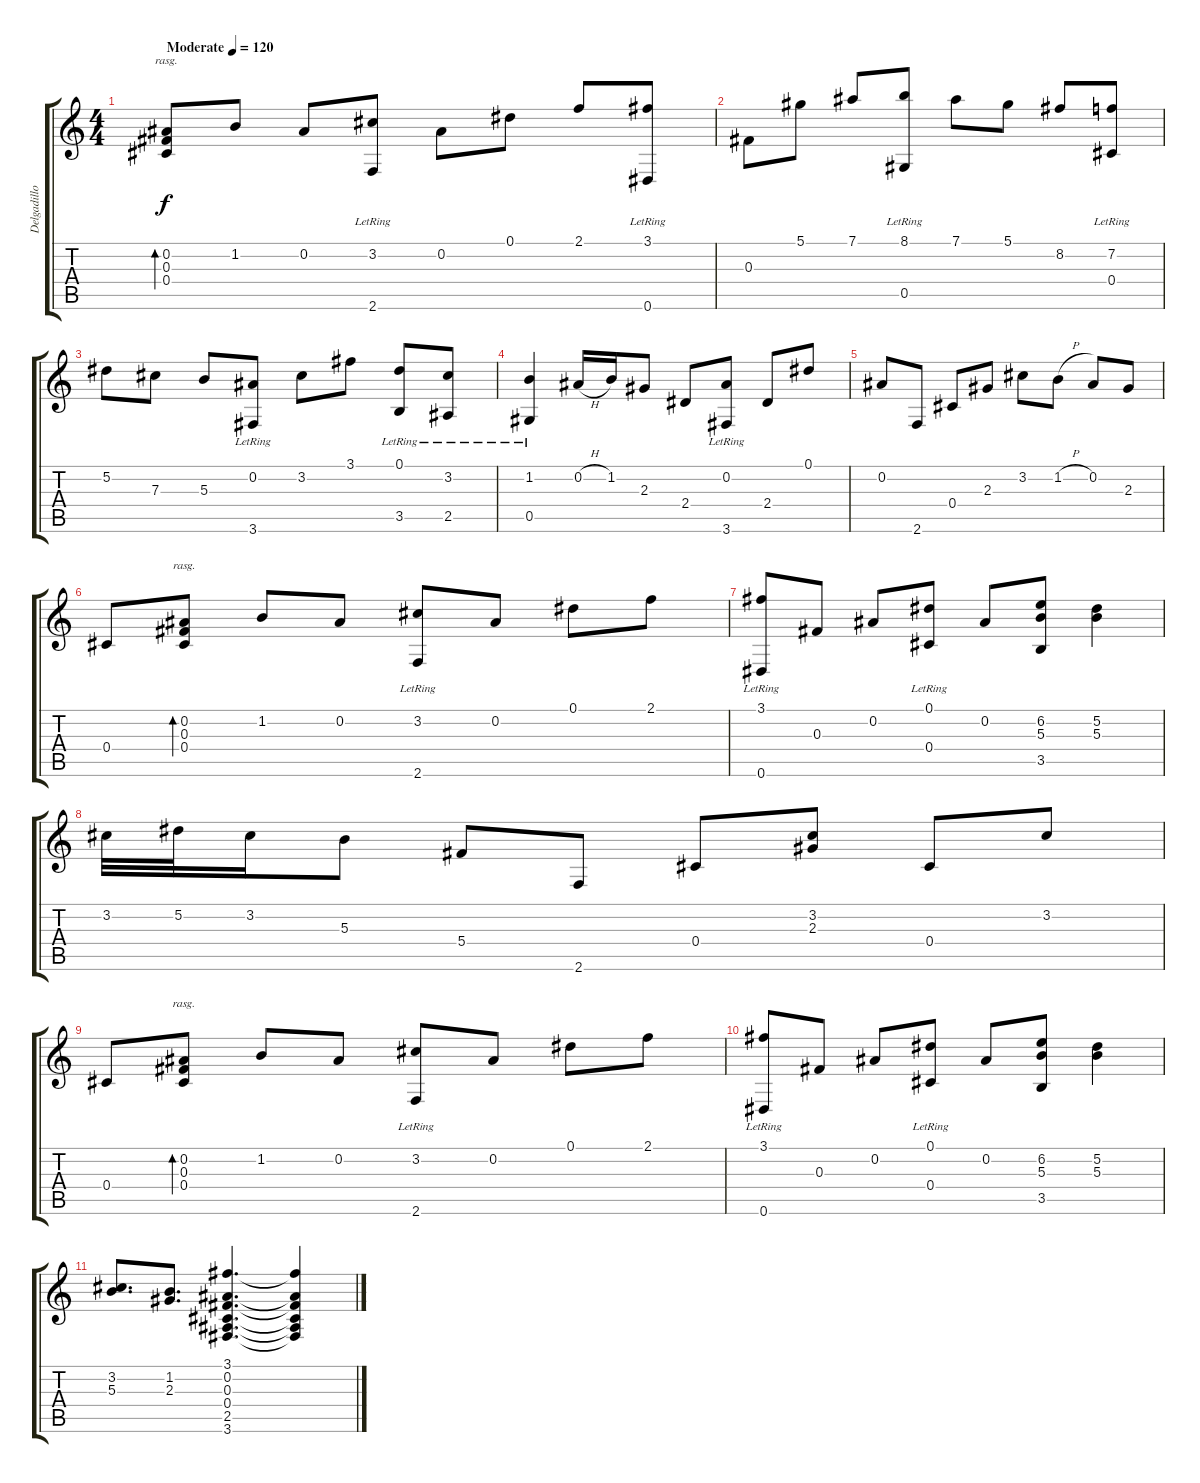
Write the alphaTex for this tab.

\track ("Delgadillo" "Delgadillo") {solo instrument acousticguitarsteel}
\staff {score tabs}
\tuning (Eb4 Bb3 Gb3 Db3 Ab2 Eb2) {hide}
\ts (4 4)
\tempo (120 "Moderate")
\clef g2
\ks c
(0.2 0.3 0.4).8{bd 480 rasg ii dy f instrument acousticguitarsteel} 1.2.8 0.2.8 (3.2 2.6{lr}).8 0.2.8 0.1.8 2.1.8 (3.1 0.6{lr}).8 |
0.3.8 5.1.8 7.1.8 (8.1 0.5{lr}).8 7.1.8 5.1.8 8.2.8 (7.2 0.4{lr}).8 |
5.2.8 7.3.8 5.3.8 (0.2 3.6{lr}).8 3.2.8 3.1.8 (0.1 3.5{lr}).8 (3.2 2.5{lr}).8 |
(1.2 0.5{lr}).4 0.2{h}.16 1.2.16 2.3.8 2.4.8 (0.2 3.6{lr}).8 2.4.8 0.1.8 |
0.2.8 2.6.8 0.4.8 2.3.8 3.2.8 1.2{h}.8 0.2.8 2.3.8 |
0.4.8 (0.2 0.3 0.4).8{bd 480 rasg ii} 1.2.8 0.2.8 (3.2 2.6{lr}).8 0.2.8 0.1.8 2.1.8 |
(3.1 0.6{lr}).8 0.3.8 0.2.8 (0.1 0.4{lr}).8 0.2.8 (6.2 5.3 3.5).8 (5.2 5.3).4 |
3.2.32 5.2.32 3.2.16 5.3.8 5.4.8 2.6.8 0.4.8 (3.2 2.3).8 0.4.8 3.2.8 |
0.4.8 (0.2 0.3 0.4).8{bd 480 rasg ii} 1.2.8 0.2.8 (3.2 2.6{lr}).8 0.2.8 0.1.8 2.1.8 |
(3.1 0.6{lr}).8 0.3.8 0.2.8 (0.1 0.4{lr}).8 0.2.8 (6.2 5.3 3.5).8 (5.2 5.3).4 |
(3.2 5.3).8{d} (1.2 2.3).8{d} (3.1 0.2 0.3 0.4 2.5 3.6).4{d} (3.1{t} 0.2{t} 0.3{t} 0.4{t} 2.5{t} 3.6{t}).4
